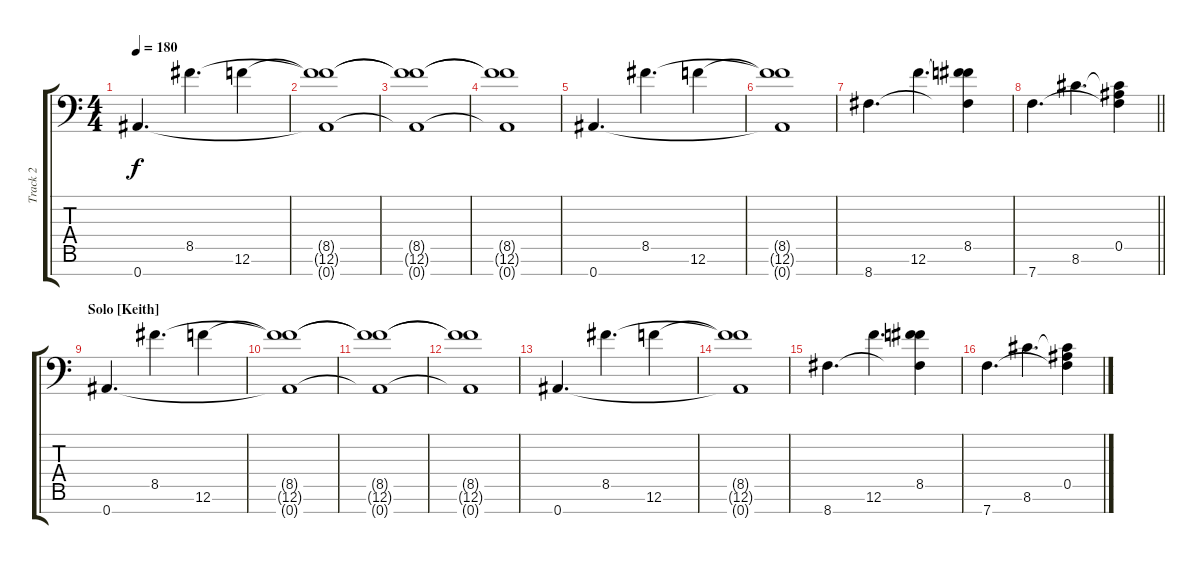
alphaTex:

\track ("Track 2" "Track 2") {instrument distortionguitar}
\staff {score tabs}
\tuning (F4 C4 Ab3 Eb3 Bb2 F2 Bb1) {hide}
\ts (4 4)
\tempo 180
\clef f4
\ks c
0.7.4{d dy f} 8.5.4{d} 12.6.4 |
(8.5{t} 12.6{t} 0.7{t}).1 |
(8.5{t} 12.6{t} 0.7{t}).1 |
(8.5{t} 12.6{t} 0.7{t}).1 |
0.7.4{d} 8.5.4{d} 12.6.4 |
(8.5{t} 12.6{t} 0.7{t}).1 |
8.7.4{d} 12.6.4{d} (8.5 12.6{t} 8.7{t}).4 |
\barLineRight lightlight
7.7.4{d} 8.6.4{d} (0.5 8.6{t} 7.7{t}).4 |
\section ("" "Solo [Keith]")
0.7.4{d} 8.5.4{d} 12.6.4 |
(8.5{t} 12.6{t} 0.7{t}).1 |
(8.5{t} 12.6{t} 0.7{t}).1 |
(8.5{t} 12.6{t} 0.7{t}).1 |
0.7.4{d} 8.5.4{d} 12.6.4 |
(8.5{t} 12.6{t} 0.7{t}).1 |
8.7.4{d} 12.6.4{d} (8.5 12.6{t} 8.7{t}).4 |
7.7.4{d} 8.6.4{d} (0.5 8.6{t} 7.7{t}).4
